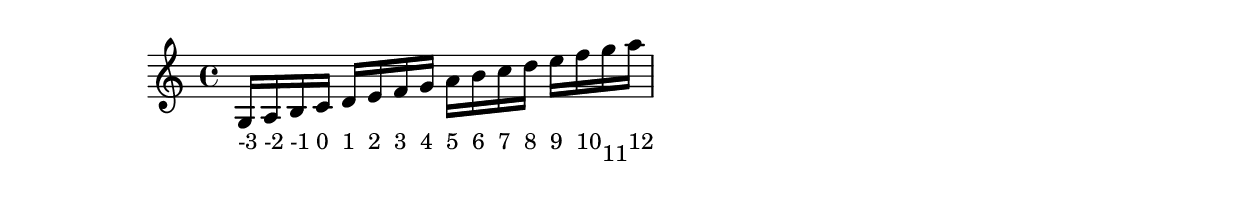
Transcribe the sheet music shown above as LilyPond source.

\version "2.19.83"
\language "english"
\score
{
    \new Staff
    \with
    {
        \override TextScript.staff-padding = 5
    }
    {
        g16
        - \markup -3
        a16
        - \markup -2
        b16
        - \markup -1
        c'16
        - \markup 0
        d'16
        - \markup 1
        e'16
        - \markup 2
        f'16
        - \markup 3
        g'16
        - \markup 4
        a'16
        - \markup 5
        b'16
        - \markup 6
        c''16
        - \markup 7
        d''16
        - \markup 8
        e''16
        - \markup 9
        f''16
        - \markup 10
        g''16
        - \markup 11
        a''16
        - \markup 12
    }
}